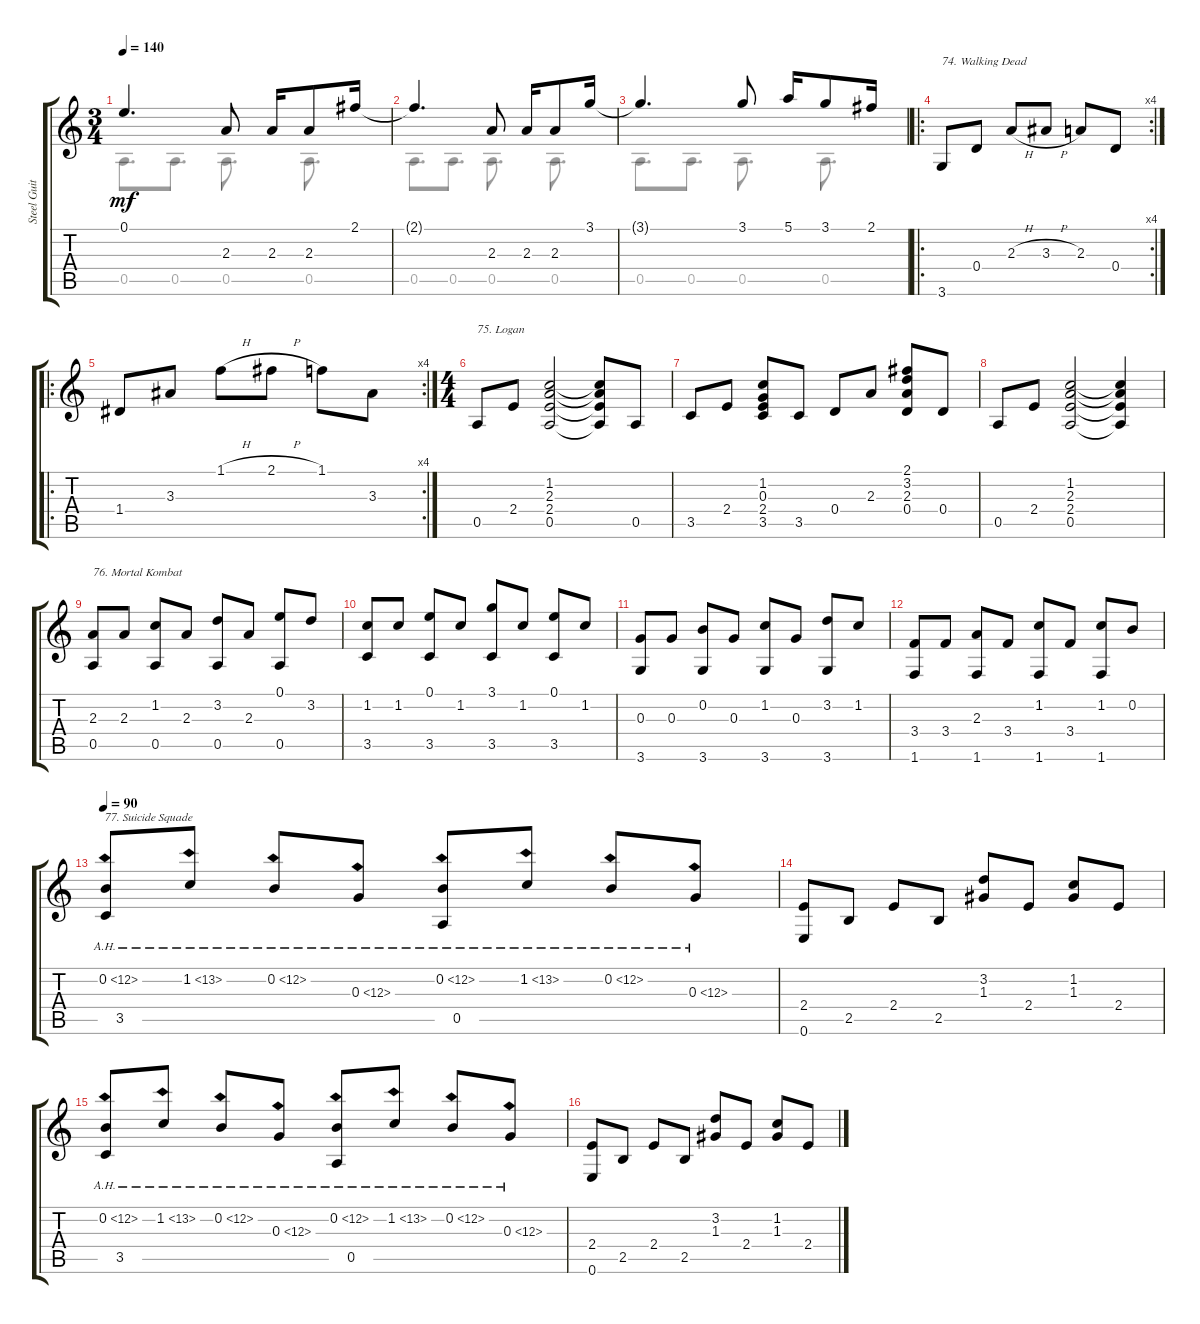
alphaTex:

\track ("Steel Guitar" "Steel Guit") {instrument acousticguitarsteel}
\staff {score tabs}
\tuning (E4 B3 G3 D3 A2 E2) {hide}
\voice
\ts (3 4)
\tempo 140
\clef g2
\ks c
0.1{t}.4{d dy mf} 2.3.8 2.3.16 2.3.8 2.1.16 |
2.1{t}.4{d} 2.3.8 2.3.16 2.3.8 3.1.16 |
3.1{t}.4{d} 3.1.8 5.1.16 3.1.8 2.1.16 |
\ro
\rc 4
3.6.8{txt "74. Walking Dead"} 0.4.8 2.3{h}.8 3.3{h}.8 2.3.8 0.4.8 |
\ro
\rc 4
1.4.8 3.3.8 1.1{h}.8 2.1{h}.8 1.1.8 3.3.8 |
\ts (4 4)
0.5.8{txt "75. Logan"} 2.4.8 (1.2 2.3 2.4 0.5).2 (1.2{t} 2.3{t} 2.4{t} 0.5{t}).8 0.5.8 |
3.5.8 2.4.8 (1.2 0.3 2.4 3.5).8 3.5.8 0.4.8 2.3.8 (2.1 3.2 2.3 0.4).8 0.4.8 |
0.5.8 2.4.8 (1.2 2.3 2.4 0.5).2 (1.2{t} 2.3{t} 2.4{t} 0.5{t}).4 |
(2.3 0.5).8{txt "76. Mortal Kombat"} 2.3.8 (1.2 0.5).8 2.3.8 (3.2 0.5).8 2.3.8 (0.1 0.5).8 3.2.8 |
(1.2 3.5).8 1.2.8 (0.1 3.5).8 1.2.8 (3.1 3.5).8 1.2.8 (0.1 3.5).8 1.2.8 |
(0.3 3.6).8 0.3.8 (0.2 3.6).8 0.3.8 (1.2 3.6).8 0.3.8 (3.2 3.6).8 1.2.8 |
(3.4 1.6).8 3.4.8 (2.3 1.6).8 3.4.8 (1.2 1.6).8 3.4.8 (1.2 1.6).8 0.2.8 |
\tempo 90
(0.2{ah 12} 3.5).8{txt "77. Suicide Squade"} 1.2{ah 12}.8 0.2{ah 12}.8 0.3{ah 12}.8 (0.2{ah 12} 0.5).8 1.2{ah 12}.8 0.2{ah 12}.8 0.3{ah 12}.8 |
(2.4 0.6).8 2.5.8 2.4.8 2.5.8 (3.2 1.3).8 2.4.8 (1.2 1.3).8 2.4.8 |
(0.2{ah 12} 3.5).8 1.2{ah 12}.8 0.2{ah 12}.8 0.3{ah 12}.8 (0.2{ah 12} 0.5).8 1.2{ah 12}.8 0.2{ah 12}.8 0.3{ah 12}.8 |
(2.4 0.6).8 2.5.8 2.4.8 2.5.8 (3.2 1.3).8 2.4.8 (1.2 1.3).8 2.4.8
\voice
\clef g2
\ottava regular
\simile none
\ks c
0.5.8{d dy mf} 0.5.8{d} 0.5.8{d} 0.5.8{d} |
0.5.8{d} 0.5.8{d} 0.5.8{d} 0.5.8{d} |
0.5.8{d} 0.5.8{d} 0.5.8{d} 0.5.8{d} |
|
|
|
|
|
|
|
|
|
|
|
|
